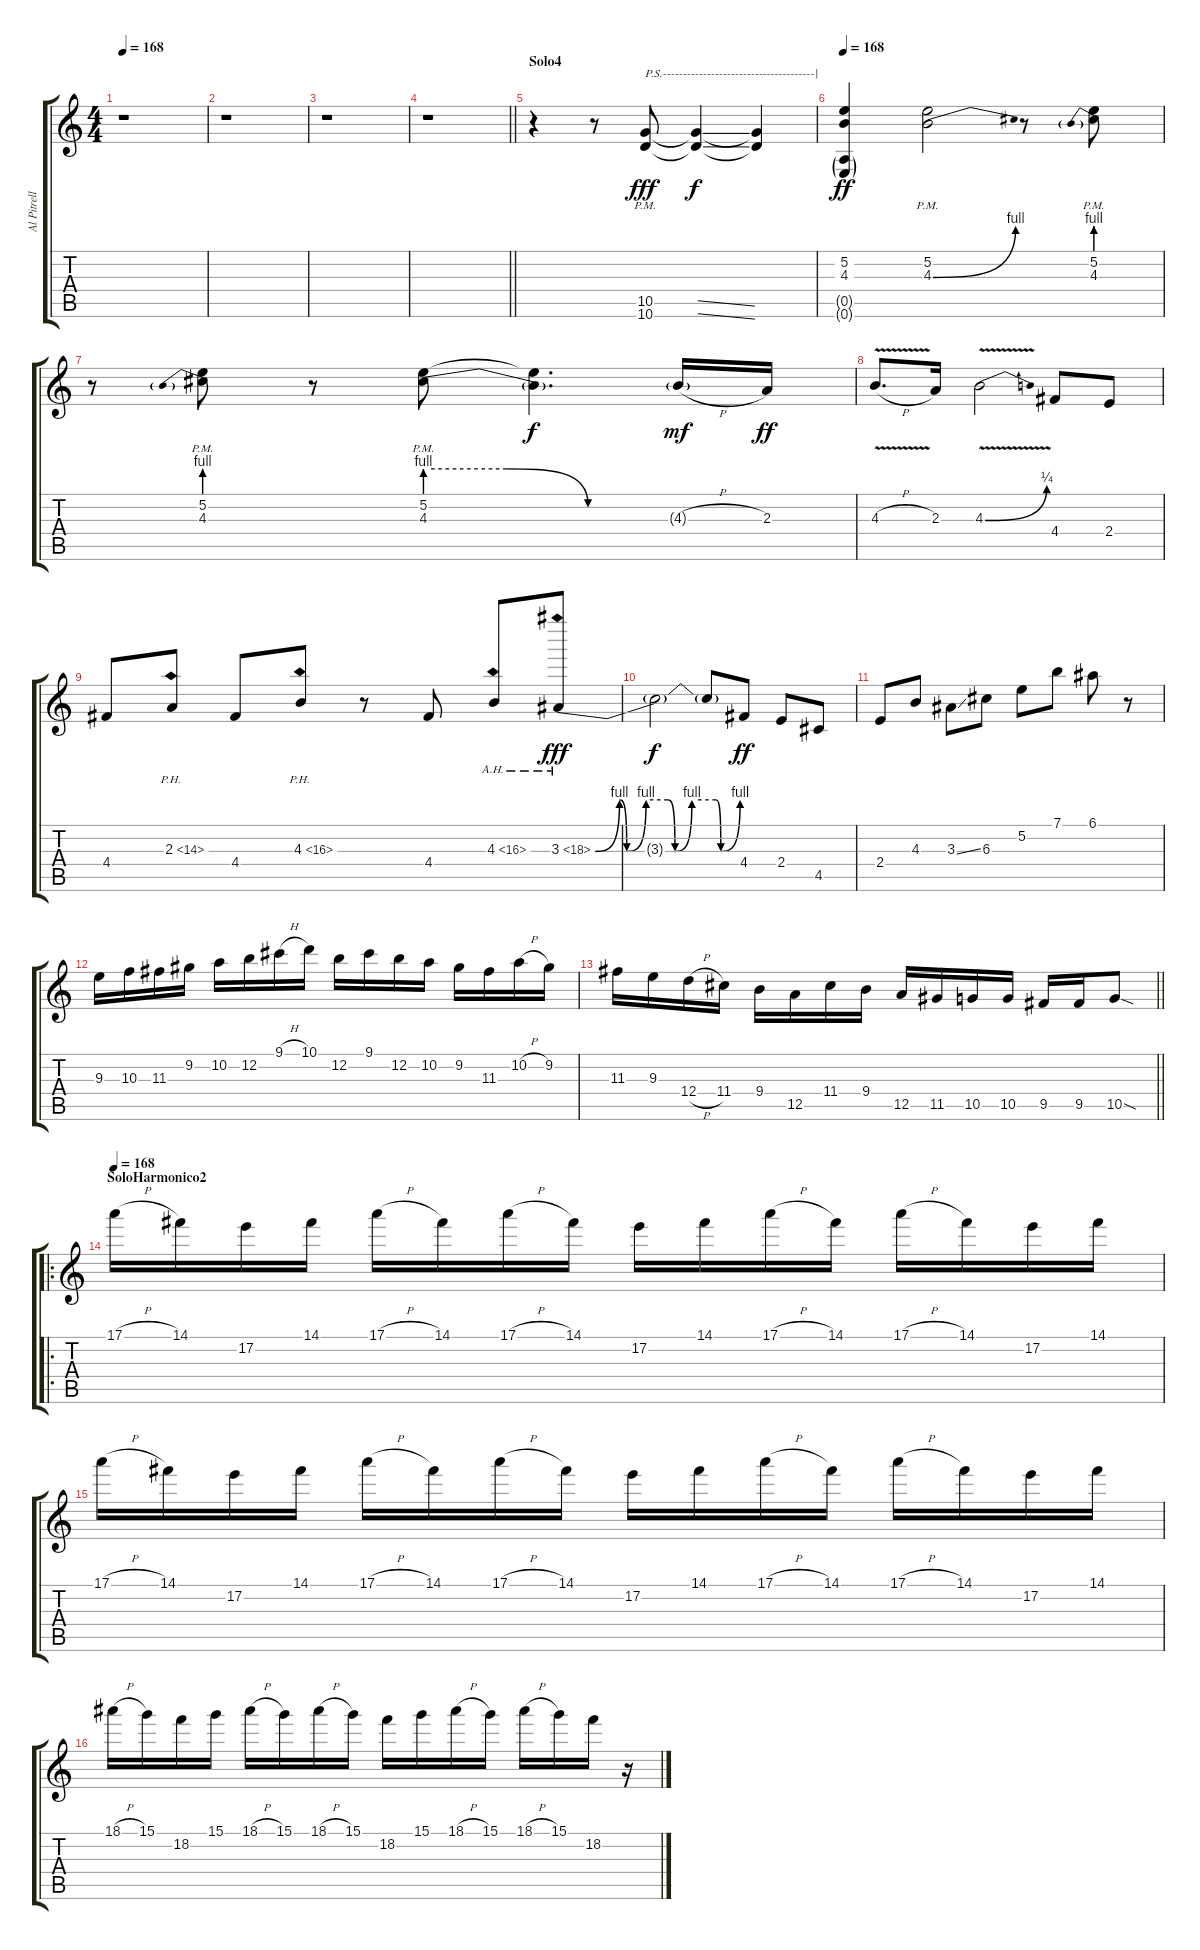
\track ("Al Pitrelli Solo" "Al Pitrell") {instrument distortionguitar}
\staff {score tabs}
\tuning (E4 B3 G3 D3 A2 E2) {hide}
\ts (4 4)
\tempo 168
\clef g2
\ks c
r.1{dy ff} |
r.1 |
r.1 |
\barLineRight lightlight
r.1 |
\section ("" "Solo4")
r.4 r.8 (10.5{pm} 10.6{pm}).8{txt "P.S.--------------------------------------|" dy fff} (10.5{ss t} 10.6{ss t}).4{dy f} (10.5{t} 10.6{t}).4 |
\tempo 168
(5.2 4.3 0.5{g} 0.6{g}).4{dy ff} (5.2{pm} 4.3{be (bend 0 0 60 4) pm}).2 r.8 (5.2{pm} 4.3{be (prebend 0 4 60 4) pm}).8 |
r.8 (5.2{pm} 4.3{be (prebend 0 4 60 4) pm}).8 r.8 (5.2{pm} 4.3{be (custom 0 4 20 4 40 0 60 0) pm}).8 (5.2{t} 4.3{t}).4{d dy f} 4.3{h g}.16{dy mf} 2.3.16{dy ff} |
4.3{v h}.8{d} 2.3.16 4.3{be (bend 0 0 60 1) v}.2 4.4.8 2.4.8 |
4.4.8 2.3{ph 12}.8 4.4.8 4.3{ph 12}.8 r.8 4.4.8 4.3{ah 12}.8 3.3{be (custom 0 0 10 4 13 0 21 4 30 4 33 0 40 4 50 4 52 0 60 4) ah 15}.8{dy fff} |
3.3{t}.2{dy f} 3.3{t}.8 4.4.8{dy ff} 2.4.8 4.5.8 |
2.4.8 4.3.8 3.3{ss}.8 6.3.8 5.2.8 7.1.8 6.1.8 r.8 |
9.3.16 10.3.16 11.3.16 9.2.16 10.2.16 12.2.16 9.1{h}.16 10.1.16 12.2.16 9.1.16 12.2.16 10.2.16 9.2.16 11.3.16 10.2{h}.16 9.2.16 |
\barLineRight lightlight
11.3.16 9.3.16 12.4{h}.16 11.4.16 9.4.16 12.5.16 11.4.16 9.4.16 12.5.16 11.5.16 10.5.16 10.5.16 9.5.16 9.5.16 10.5{sod}.8 |
\ro
\section ("" "SoloHarmonico2")
\tempo 168
17.1{h}.16 14.1.16 17.2.16 14.1.16 17.1{h}.16 14.1.16 17.1{h}.16 14.1.16 17.2.16 14.1.16 17.1{h}.16 14.1.16 17.1{h}.16 14.1.16 17.2.16 14.1.16 |
17.1{h}.16 14.1.16 17.2.16 14.1.16 17.1{h}.16 14.1.16 17.1{h}.16 14.1.16 17.2.16 14.1.16 17.1{h}.16 14.1.16 17.1{h}.16 14.1.16 17.2.16 14.1.16 |
18.1{h}.16 15.1.16 18.2.16 15.1.16 18.1{h}.16 15.1.16 18.1{h}.16 15.1.16 18.2.16 15.1.16 18.1{h}.16 15.1.16 18.1{h}.16 15.1.16 18.2.16 r.16
